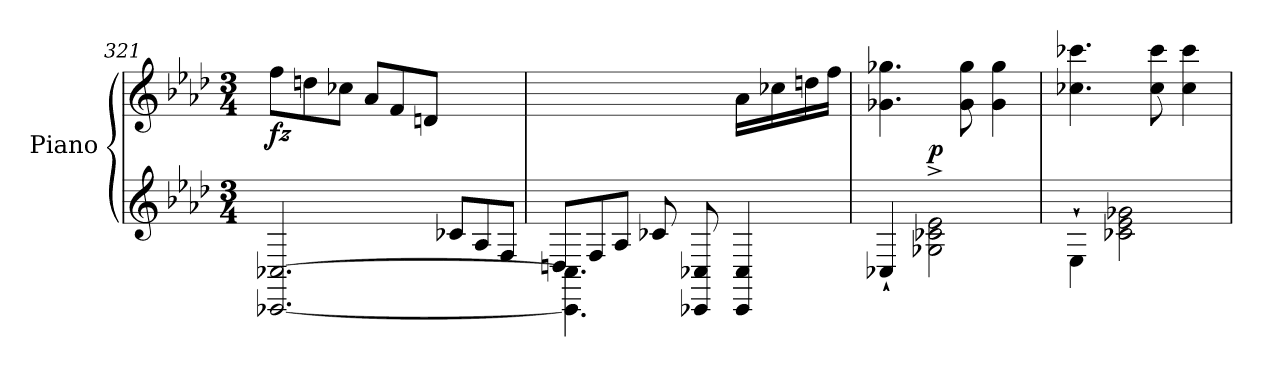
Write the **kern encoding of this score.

**kern	**kern	**dynam
*part1	*part1	*part1
*staff2	*staff1	*staff1/2
*I"Piano	*	*
*I'Pno.	*	*
*clefG2	*clefG2	*
*k[b-e-a-d-]	*k[b-e-a-d-]	*
*M3/4	*M3/4	*
=321	=321	=321
*^	*	*
*	*	*Xtuplet	*
!	!	!	!LO:DY:b
2ryy	[2.CC-X/ [2.C-X/	12ff\L	fz
.	.	12ddn\	.
.	.	12cc-X\J	.
.	.	12a-/L	.
.	.	12f/	.
.	.	12dn/J	.
*Xtuplet	*	*	*
12c-X/L	.	4ryy	.
12A-/	.	.	.
12F/J	.	.	.
=322	=322	=322	=322
(12Dn/L	4.CC-\] 4.C-\]	3ryy	.
12F/	.	.	.
12A-/J	.	.	.
12c-X/L	.	.	.
12%5ryy	.	12dn/	.
.	8CC-X/ 8C-X/	.	.
.	.	12f/J	.
.	4CC-/ 4C-/	16a-\LL	.
.	.	16cc-X\	.
.	.	16ddn\	.
.	.	16ff\JJ)	.
*v	*v	*	*
=323	=323	=323
!	!	!LO:DY:b
!	!	!LO:DY:n=1:b
4C-X`/	4.g-X\ 4.gg-X\	fp ff
!	!	!LO:DY:n=2:a=2
2G-X\^ 2c-X\^ 2e-\^	.	p
.	8g-\ 8gg-\	.
.	4g-\ 4gg-\	.
!!LO:PB:g=z
=324	=324	=324
4E-`\	4.cc-X\ 4.ccc-X\	.
2c-X\ 2e-\ 2g-X\	.	.
.	8cc-\ 8ccc-\	.
.	4cc-\ 4ccc-\	.
=	=	=
*-	*-	*-
